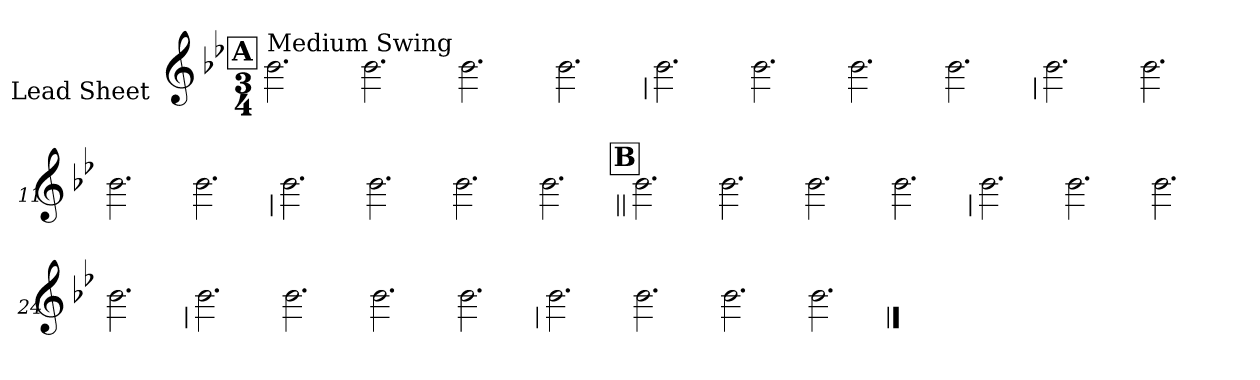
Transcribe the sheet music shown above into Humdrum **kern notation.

**kern
*part1
*staff1
*I"Lead Sheet
*stria0
*clefG2
*k[b-e-]
*B-:
*M3/4
!!LO:REH:place=s1:a:t=A
=1||
!LO:TX:a:t=Medium Swing
2.b-
=2-
2.b-
=3-
2.b-
=4-
2.b-
!!LO:LB:g=z
=5
2.b-
=6-
2.b-
=7-
2.b-
=8-
2.b-
!!LO:LB:g=z
=9
2.b-
=10-
2.b-
=11-
2.b-
=12-
2.b-
!!LO:LB:g=z
=13
2.b-
=14-
2.b-
=15-
2.b-
=16-
2.b-
!!LO:LB:g=z
!!LO:REH:place=s1:a:t=B
=17||
2.b-
=18-
2.b-
=19-
2.b-
=20-
2.b-
!!LO:LB:g=z
=21
2.b-
=22-
2.b-
=23-
2.b-
=24-
2.b-
!!LO:LB:g=z
=25
2.b-
=26-
2.b-
=27-
2.b-
=28-
2.b-
!!LO:LB:g=z
=29
2.b-
=30-
2.b-
=31-
2.b-
=32-
2.b-
==
*-
